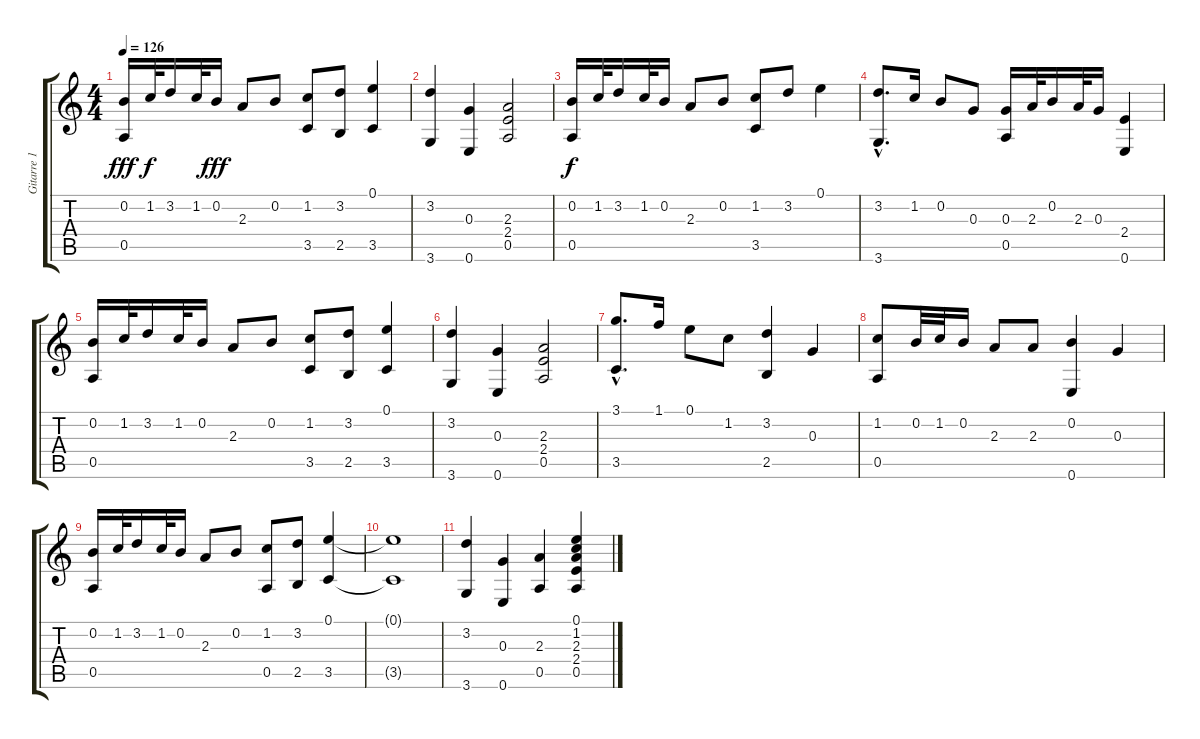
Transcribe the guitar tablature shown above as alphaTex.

\track ("Gitarre 1" "Gitarre 1") {instrument acousticguitarsteel}
\staff {score tabs}
\tuning (E4 B3 G3 D3 A2 E2) {hide}
\ts (4 4)
\tempo 126
\clef g2
\ks c
(0.2 0.5).16{dy fff} 1.2.32{dy f} 3.2.16 1.2.32 0.2.16{dy fff} 2.3.8 0.2.8 (1.2 3.5).8 (3.2 2.5).8 (0.1 3.5).4 |
(3.2 3.6).4 (0.3 0.6).4 (2.3 2.4 0.5).2 |
(0.2 0.5).16{dy f} 1.2.32 3.2.16 1.2.32 0.2.16 2.3.8 0.2.8 (1.2 3.5).8 3.2.8 0.1.4 |
(3.2{hac} 3.6).8{d} 1.2.16 0.2.8 0.3.8 (0.3 0.5).16 2.3.32 0.2.16 2.3.32 0.3.16 (2.4 0.6).4 |
(0.2 0.5).16 1.2.32 3.2.16 1.2.32 0.2.16 2.3.8 0.2.8 (1.2 3.5).8 (3.2 2.5).8 (0.1 3.5).4 |
(3.2 3.6).4 (0.3 0.6).4 (2.3 2.4 0.5).2 |
(3.1{hac} 3.5).8{d} 1.1.16 0.1.8 1.2.8 (3.2 2.5).4 0.3.4 |
(1.2 0.5).8 0.2.32 1.2.32 0.2.16 2.3.8 2.3.8 (0.2 0.6).4 0.3.4 |
(0.2 0.5).16 1.2.32 3.2.16 1.2.32 0.2.16 2.3.8 0.2.8 (1.2 0.5).8 (3.2 2.5).8 (0.1 3.5).4 |
(0.1{t} 3.5{t}).1 |
(3.2 3.6).4 (0.3 0.6).4 (2.3 0.5).4 (0.1 1.2 2.3 2.4 0.5).4
